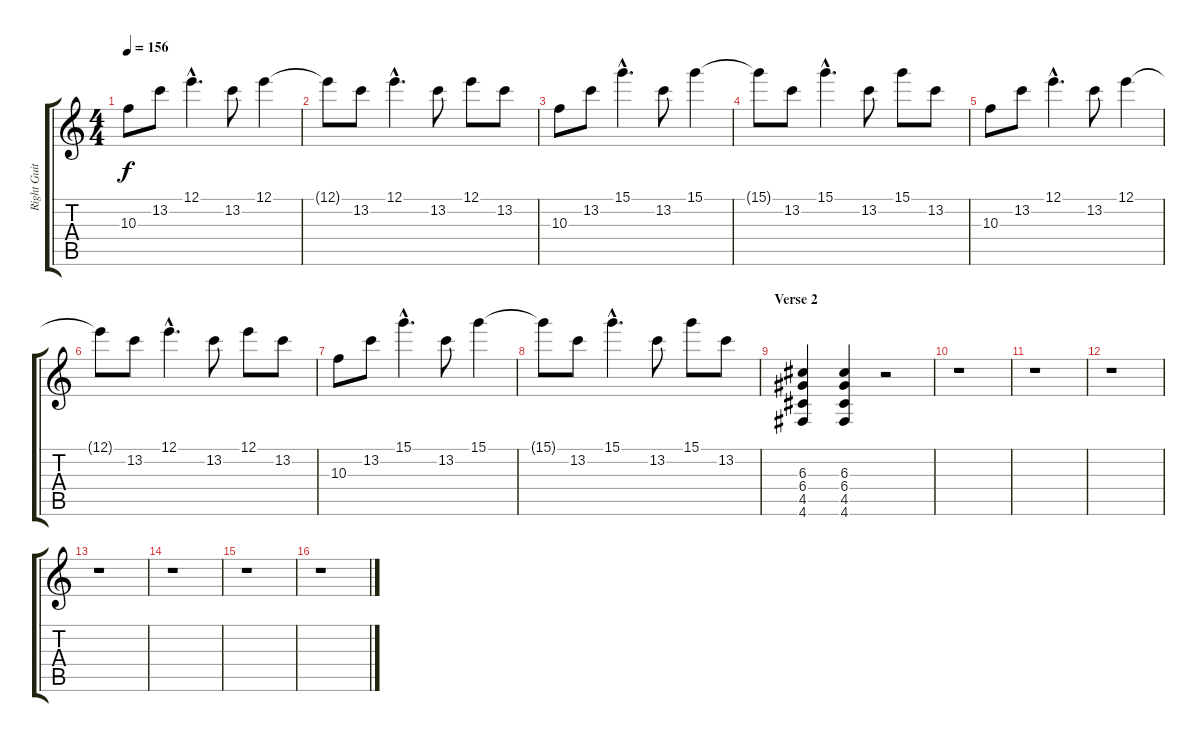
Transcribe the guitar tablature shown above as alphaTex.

\track ("Right Guitar (lead)" "Right Guit") {instrument distortionguitar}
\staff {score tabs}
\tuning (E4 B3 G3 D3 A2 D2) {hide}
\ts (4 4)
\tempo 156
\clef g2
\ks c
10.3.8{dy f} 13.2.8 12.1{hac}.4{d} 13.2.8 12.1.4 |
12.1{t}.8 13.2.8 12.1{hac}.4{d} 13.2.8 12.1.8 13.2.8 |
10.3.8 13.2.8 15.1{hac}.4{d} 13.2.8 15.1.4 |
15.1{t}.8 13.2.8 15.1{hac}.4{d} 13.2.8 15.1.8 13.2.8 |
10.3.8 13.2.8 12.1{hac}.4{d} 13.2.8 12.1.4 |
12.1{t}.8 13.2.8 12.1{hac}.4{d} 13.2.8 12.1.8 13.2.8 |
10.3.8 13.2.8 15.1{hac}.4{d} 13.2.8 15.1.4 |
15.1{t}.8 13.2.8 15.1{hac}.4{d} 13.2.8 15.1.8 13.2.8 |
\section ("" "Verse 2")
(6.3 6.4 4.5 4.6).4 (6.3 6.4 4.5 4.6).4 r.2 |
r.1 |
r.1 |
r.1 |
r.1 |
r.1 |
r.1 |
r.1
